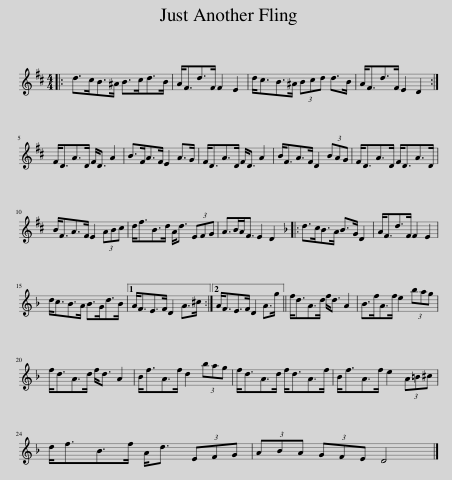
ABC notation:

X:1
L:1/8
M:4/4
I:linebreak $
K:D
V:1 treble
V:1
|: d>cB>^A B>cd>B | A<Fd>F F2 E2 | d<cB>^A (3Bcd d>B | A<Fd>F E2 D2 :|$ F<DA>D F<D A2 | %5
 B>FA>F E2 A>G | F<DA>D F<D A2 | B<FA>F D2 (3BAG | F<DA>D F<DA>D |$ B<FA>F E2 (3ABc | %10
 d<fB>d A<d (3EFG | A>BA<F E2 D2 |:[K:Dmin] d>cB>A B>G D2 | A<Fd>F F2 E2 |$ d<cB>A B>Gd>B |1 %15
 A<FE>F D2 A>^c :|2 A<FE>F D2 A>g || f<dA>d f<d A2 | B>fA>f e2 (3bag |$ f<dA>d f<d A2 | %20
 B<fA>f d2 (3bag | f<dA>d f<dA>f | B<fA>f e2 (3A=B^c |$ d<fB>f A<d (3EFG | (3ABA (3GFE D4 |] %25
